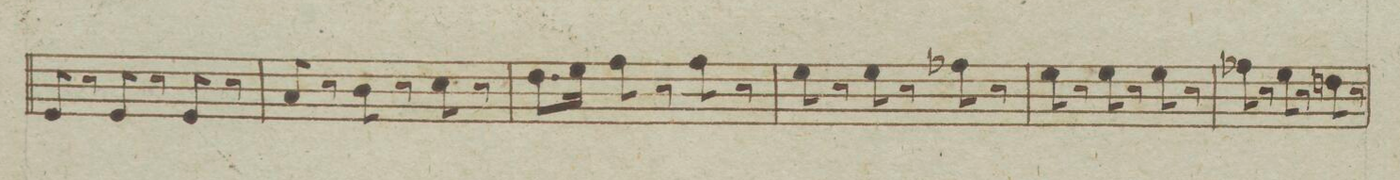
**kern	**dynam
*I"Viola.	*
*clefC3	*
*k[b-e-a-d-g-]	*
*M3/4	*
8F/	.
8r	.
8F/	.
8r	.
8F/	.
8r	.
=8	=8
8B-/	.
8r	.
8c\	.
8r	.
8d-\	.
8r	.
=9	=9
8.e-\L	.
16f\Jk	.
8g-\	.
8r	.
8g-\	.
8r	.
=10	=10
8f\	.
8r	.
8f\	.
8r	.
8g-X\	.
8r	.
=11	=11
8f\	.
8r	.
8f\	.
8r	.
8f\	.
8r	.
=12	=12
8g-X\	.
8r	.
8f\	.
8r	.
8en\	.
8r	.
=13	=13
*-	*-
